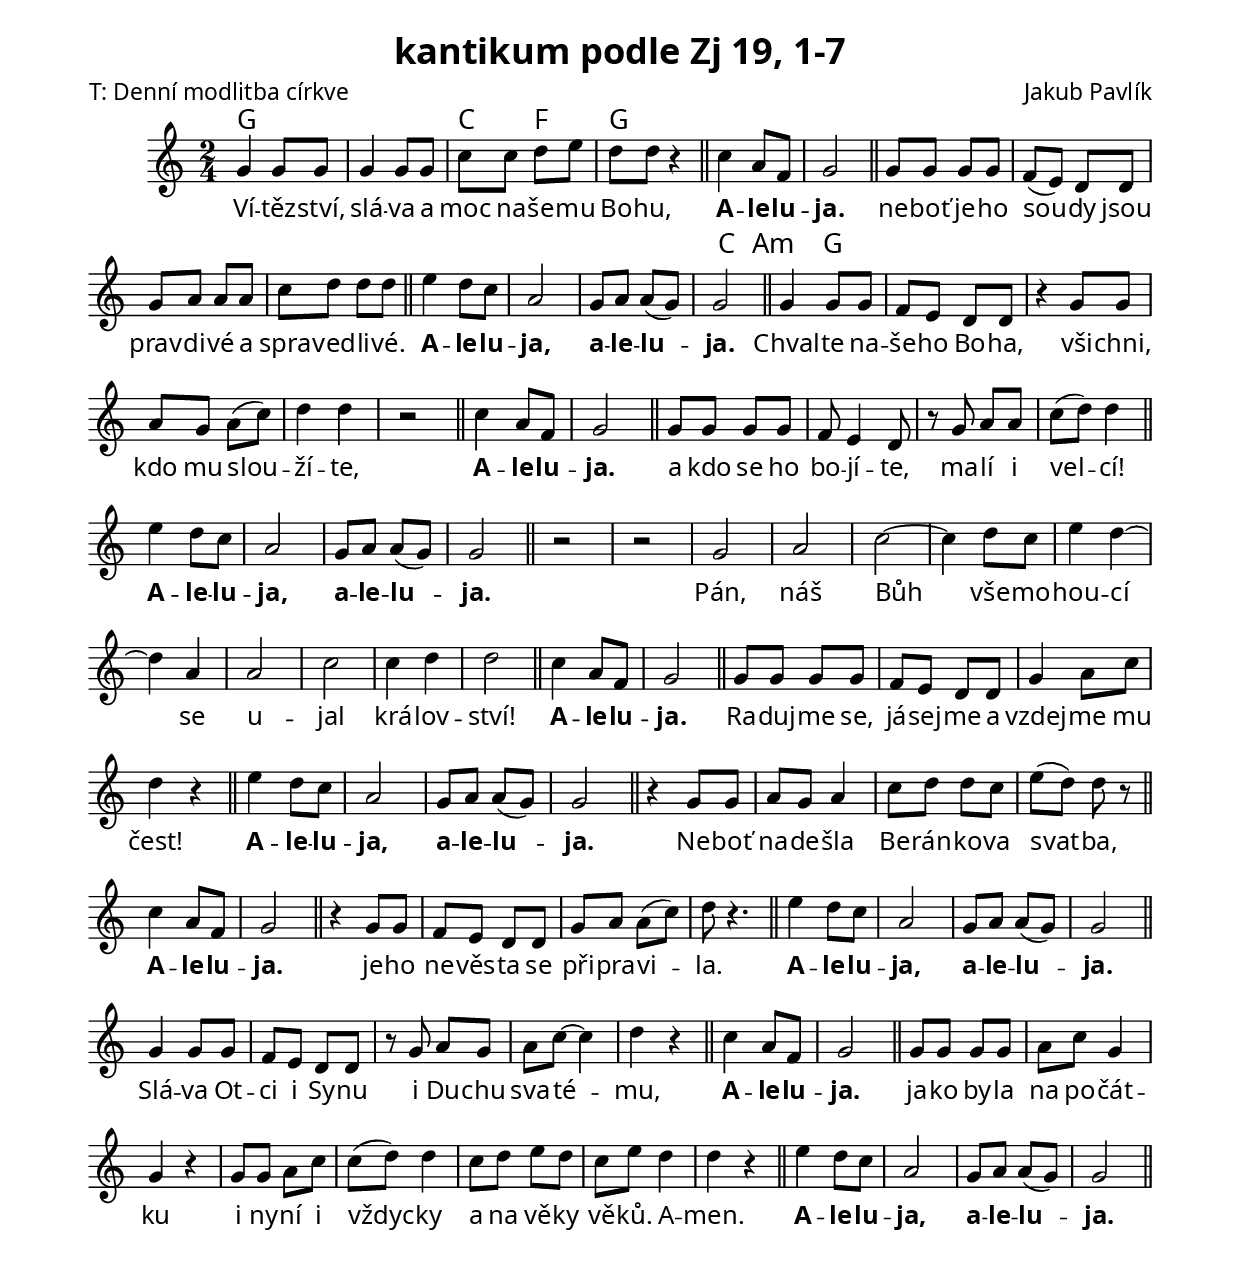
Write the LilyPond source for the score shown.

\version "2.17.24"

\include "../../spolecne/layout.ly"
\include "../../spolecne/tiraz.ly"

\header {
  title = "kantikum podle Zj 19, 1-7"
  composer = "Jakub Pavlík"
  poet = \markup\column{
           \line{"T: Denní modlitba církve"}
  }
}

\layout {
  ragged-last = ##f

  \context {
    \Score
    \remove Bar_number_engraver
  }
  \context {
    \Staff
    \remove Custos_engraver
  }
}

\paper {
  ragged-bottom = ##t
}

lb = { \override LyricText #'font-series = #'bold }
ln = { \revert LyricText #'font-series }

% text aleluja
al = \lyricmode { \lb A -- le -- lu -- ja. \ln }
alal = \lyricmode { \lb A -- le -- lu -- ja, a -- le -- lu -- ja. \ln }

text = \lyricmode {
  Ví -- těz -- ství, slá -- va a moc na -- še -- mu Bo -- hu,
  \al
  ne -- boť je -- ho sou -- dy jsou prav -- di -- vé a spra -- ved -- li -- vé.
  \alal

  Chval -- te na -- še -- ho Bo -- ha, vši -- chni, kdo mu slou -- ží -- te,
  \al
  a kdo se ho bo -- jí -- te, ma -- lí i vel -- cí!
  \alal

  Pán, náš Bůh
  % vše -- vlád -- ný
  vše -- mo -- hou -- cí
  se u -- jal krá -- lov -- ství!
  \al
  Ra -- duj -- me se, já -- sej -- me a vzdej -- me mu čest!
  \alal

  Ne -- boť na -- de -- šla Be -- rán -- ko -- va svat -- ba,
  \al
  je -- ho ne -- věs -- ta se při -- pra -- vi -- la.
  \alal

  Slá -- va Ot -- ci i Sy -- nu
  i Du -- chu sva -- té -- mu,
  \al
  ja -- ko by -- la na po -- čát -- ku i ny -- ní i vždyc -- ky
  a na vě -- ky vě -- ků. A -- men.
  \alal
}

cal = \chords { c4 a4:m g2 }

akordy = \chords {
  % 1
  g1 c4 f g2 \cal
}

% melodie aleluja
mal = \relative c'' { c4 a8 f g2 \bar "||" }
malal = \relative c'' { e4 d8 c a2 g8 a a( g) g2 \bar "||" }

melodie = \relative c'' {
  \override Score.RehearsalMark #'break-align-symbols = #'(staff-bar)
  % chci znacky na konci radku, ne na zacatku noveho
  \override Score.RehearsalMark #'break-visibility = #begin-of-line-invisible

  \time 2/4
  % Vitezstvi
  g4 g8 g g4 g8 g c c d e d d r4 \bar "||"
  \mal
  g,8 g g g f( e) d d g a a a c d d d \bar "||"
  \malal

  % Chvalte
  g,4 g8 g f e d d r4 g8 g a g a( c) d4 d r2 \bar "||"
  \mal
  g,8 g g g f e4 d8 r g a a c( d) d4 \bar "||"
  \malal

  % Pan
  r2 r
  g,2 a c~ c4 d8 c e4 d~ d
  a4 a2 c c4 d d2 \bar "||"
  \mal
  g,8 g g g f e d d g4 a8 c d4 r \bar "||"
  \malal

  % Nebot
  r4 g,8 g a g a4 c8 d d c e( d) d r \bar "||"
  \mal
  r4 g,8 g f e d d g a a( c) d r4. \bar "||"
  \malal

  % Slava
  g,4 g8 g f e d d
  r8 g a g a c~ c4 d r \bar "||"
  \mal
  % jako byla
  g,8 g g g a c g4 g r g8 g a c c( d) d4
  c8 d e d c e d4 d r \bar "||"
  \malal
}

% zalm
\score {
  <<
    % takhle se da snadno transponovat - treba g->d pro me
    %\transpose g' d' {
      \akordy
    %}
    %\transpose g' d' {
      \melodie
    %}
    \addlyrics { \text }
  >>
  \header{
    piece = ""
  }
}
